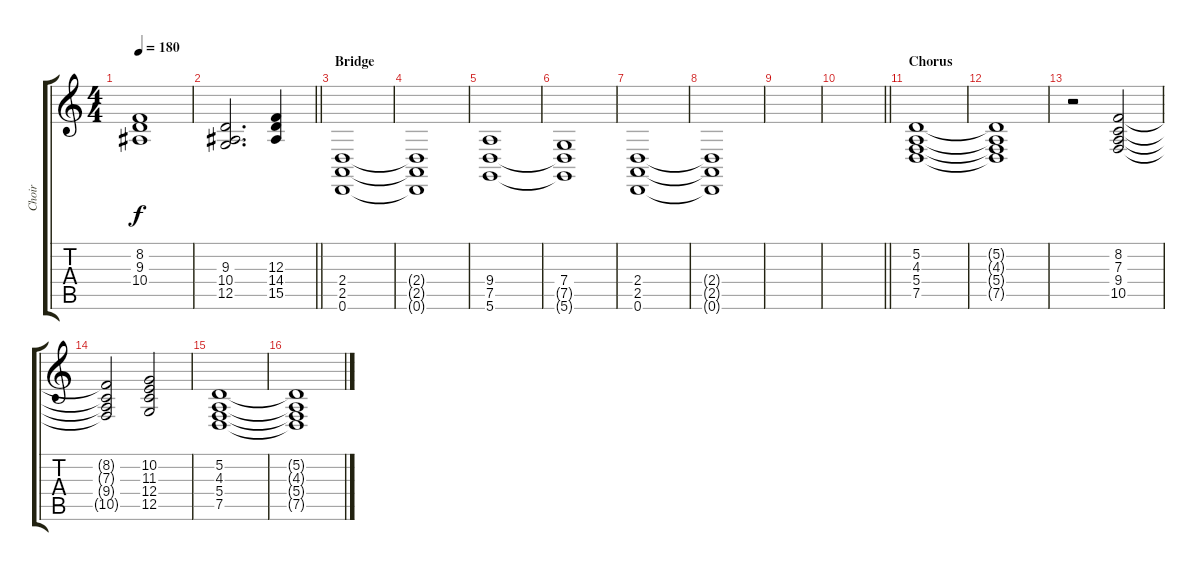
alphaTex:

\track ("Choir" "Choir") {instrument choiraahs}
\staff {score tabs}
\tuning (D4 A3 F3 C3 G2 D2) {hide}
\ts (4 4)
\tempo 180
\clef g2
\ks c
(8.2 9.3 10.4).1{dy f} |
\barLineRight lightlight
(9.3 10.4 12.5).2{d} (12.3 14.4 15.5).4 |
\section ("" "Bridge")
(2.4 2.5 0.6).1 |
(2.4{t} 2.5{t} 0.6{t}).1 |
(9.4 7.5 5.6).1 |
(7.4 7.5{t} 5.6{t}).1 |
(2.4 2.5 0.6).1 |
(2.4{t} 2.5{t} 0.6{t}).1 |
|
\barLineRight lightlight
|
\section ("" "Chorus")
(5.2 4.3 5.4 7.5).1{volume 12 instrument choiraahs} |
(5.2{t} 4.3{t} 5.4{t} 7.5{t}).1 |
r.2 (8.2 7.3 9.4 10.5).2 |
(8.2{t} 7.3{t} 9.4{t} 10.5{t}).2 (10.2 11.3 12.4 12.5).2 |
(5.2 4.3 5.4 7.5).1 |
(5.2{t} 4.3{t} 5.4{t} 7.5{t}).1
